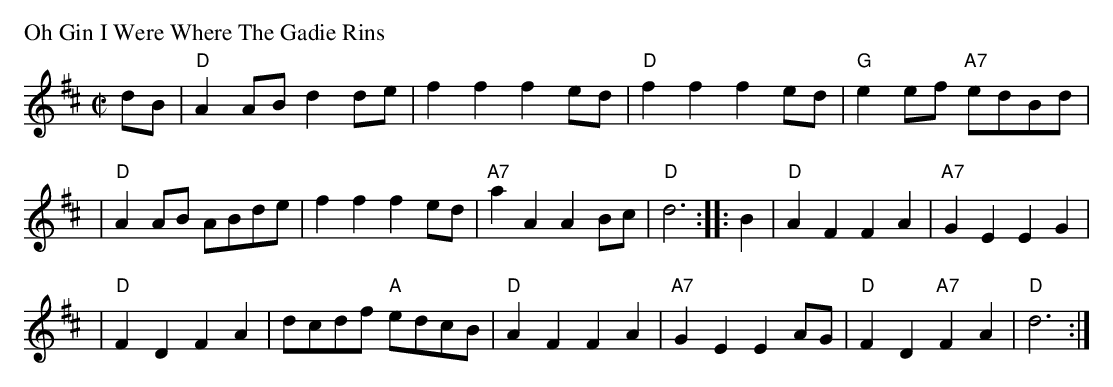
X:1
P: Oh Gin I Were Where The Gadie Rins
M: C|
L: 1/4
K: D
d/B/ \
| "D"AA/B/ dd/e/ | ff fe/d/ | "D"ff fe/d/ | "G"ee/f/ "A7"e/d/B/d/ |
| "D"AA/B/ A/B/d/e/ | ff fe/d/ | "A7"aA AB/c/ | "D"d3 :: B | "D"AF FA | "A7"GE EG |
| "D"FD FA | d/c/d/f/ "A"e/d/c/B/ | "D"AF FA | "A7"GE EA/G/ | "D"FD "A7"FA | "D"d3 :|
